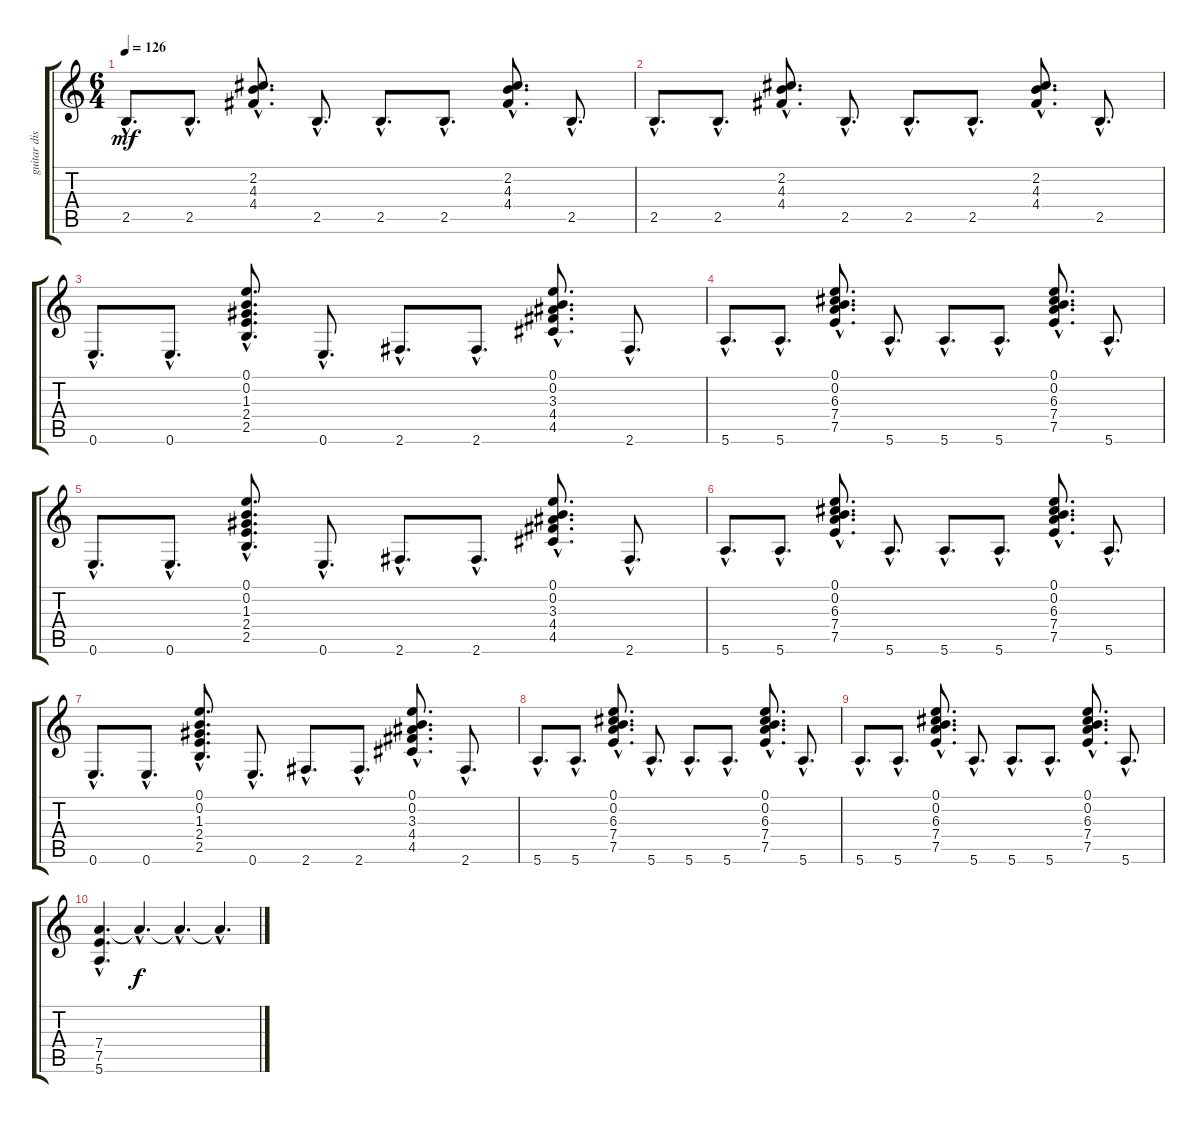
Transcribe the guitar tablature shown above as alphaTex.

\track ("guitar disto" "guitar dis") {instrument distortionguitar}
\staff {score tabs}
\tuning (E4 B3 G3 D3 A2 E2) {hide}
\ts (6 4)
\tempo 126
\clef g2
\ks c
2.5{hac}.8{d dy mf} 2.5{hac}.8{d} (2.2{hac} 4.3{hac} 4.4{hac}).8{d} 2.5{hac}.8{d} 2.5{hac}.8{d} 2.5{hac}.8{d} (2.2{hac} 4.3{hac} 4.4{hac}).8{d} 2.5{hac}.8{d} |
2.5{hac}.8{d} 2.5{hac}.8{d} (2.2{hac} 4.3{hac} 4.4{hac}).8{d} 2.5{hac}.8{d} 2.5{hac}.8{d} 2.5{hac}.8{d} (2.2{hac} 4.3{hac} 4.4{hac}).8{d} 2.5{hac}.8{d} |
0.6{hac}.8{d} 0.6{hac}.8{d} (0.1{hac} 0.2{hac} 1.3{hac} 2.4{hac} 2.5{hac}).8{d} 0.6{hac}.8{d} 2.6{hac}.8{d} 2.6{hac}.8{d} (0.1{hac} 0.2{hac} 3.3{hac} 4.4{hac} 4.5{hac}).8{d} 2.6{hac}.8{d} |
5.6{hac}.8{d} 5.6{hac}.8{d} (0.1{hac} 0.2{hac} 6.3{hac} 7.4{hac} 7.5{hac}).8{d} 5.6{hac}.8{d} 5.6{hac}.8{d} 5.6{hac}.8{d} (0.1{hac} 0.2{hac} 6.3{hac} 7.4{hac} 7.5{hac}).8{d} 5.6{hac}.8{d} |
0.6{hac}.8{d} 0.6{hac}.8{d} (0.1{hac} 0.2{hac} 1.3{hac} 2.4{hac} 2.5{hac}).8{d} 0.6{hac}.8{d} 2.6{hac}.8{d} 2.6{hac}.8{d} (0.1{hac} 0.2{hac} 3.3{hac} 4.4{hac} 4.5{hac}).8{d} 2.6{hac}.8{d} |
5.6{hac}.8{d} 5.6{hac}.8{d} (0.1{hac} 0.2{hac} 6.3{hac} 7.4{hac} 7.5{hac}).8{d} 5.6{hac}.8{d} 5.6{hac}.8{d} 5.6{hac}.8{d} (0.1{hac} 0.2{hac} 6.3{hac} 7.4{hac} 7.5{hac}).8{d} 5.6{hac}.8{d} |
0.6{hac}.8{d} 0.6{hac}.8{d} (0.1{hac} 0.2{hac} 1.3{hac} 2.4{hac} 2.5{hac}).8{d} 0.6{hac}.8{d} 2.6{hac}.8{d} 2.6{hac}.8{d} (0.1{hac} 0.2{hac} 3.3{hac} 4.4{hac} 4.5{hac}).8{d} 2.6{hac}.8{d} |
5.6{hac}.8{d} 5.6{hac}.8{d} (0.1{hac} 0.2{hac} 6.3{hac} 7.4{hac} 7.5{hac}).8{d} 5.6{hac}.8{d} 5.6{hac}.8{d} 5.6{hac}.8{d} (0.1{hac} 0.2{hac} 6.3{hac} 7.4{hac} 7.5{hac}).8{d} 5.6{hac}.8{d} |
5.6{hac}.8{d} 5.6{hac}.8{d} (0.1{hac} 0.2{hac} 6.3{hac} 7.4{hac} 7.5{hac}).8{d} 5.6{hac}.8{d} 5.6{hac}.8{d} 5.6{hac}.8{d} (0.1{hac} 0.2{hac} 6.3{hac} 7.4{hac} 7.5{hac}).8{d} 5.6{hac}.8{d} |
(7.4{hac} 7.5{hac} 5.6{hac}).4{d} 7.4{hac t}.4{d dy f} 7.4{hac t}.4{d} 7.4{hac t}.4{d}
